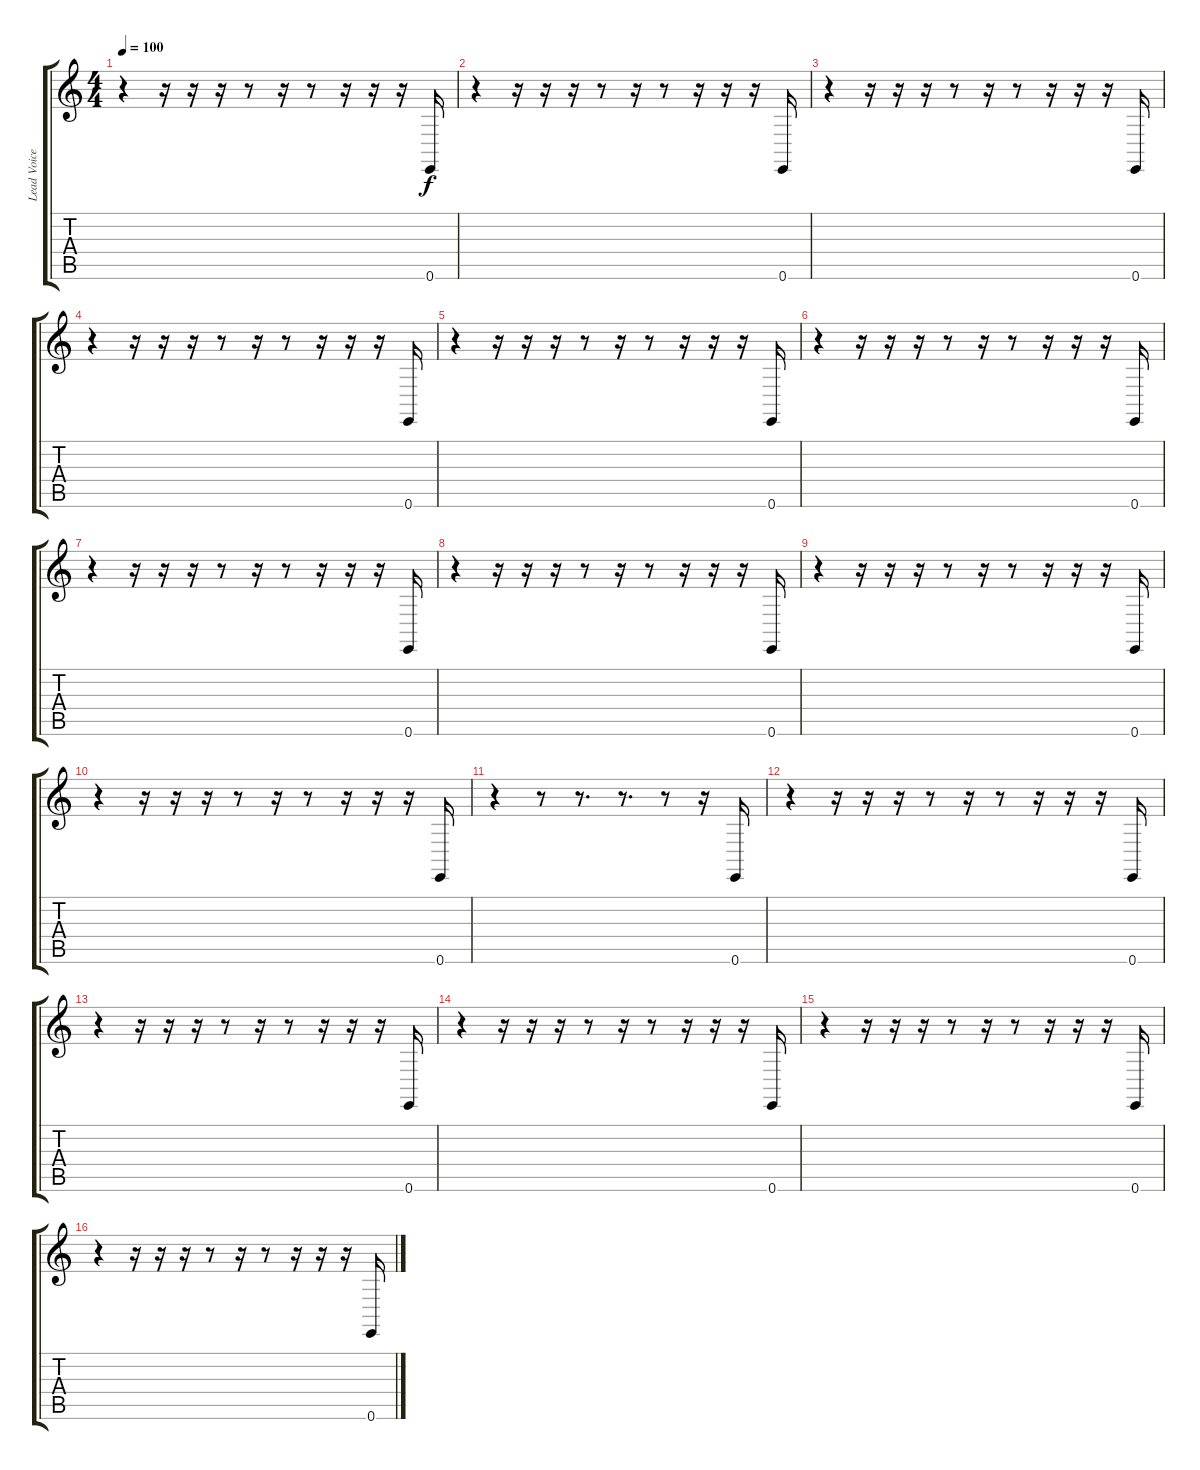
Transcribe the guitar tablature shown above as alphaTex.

\track ("Lead Voice 3" "Lead Voice") {instrument lead6voice}
\staff {score tabs}
\tuning (E4 B3 G3 D3 A2 E2) {hide}
\ts (4 4)
\tempo 100
\clef g2
\ks c
r.4{dy f} r.16 r.16 r.16 r.8 r.16 r.8 r.16 r.16 r.16 0.6.16 |
r.4 r.16 r.16 r.16 r.8 r.16 r.8 r.16 r.16 r.16 0.6.16 |
r.4 r.16 r.16 r.16 r.8 r.16 r.8 r.16 r.16 r.16 0.6.16 |
r.4 r.16 r.16 r.16 r.8 r.16 r.8 r.16 r.16 r.16 0.6.16 |
r.4 r.16 r.16 r.16 r.8 r.16 r.8 r.16 r.16 r.16 0.6.16 |
r.4 r.16 r.16 r.16 r.8 r.16 r.8 r.16 r.16 r.16 0.6.16 |
r.4 r.16 r.16 r.16 r.8 r.16 r.8 r.16 r.16 r.16 0.6.16 |
r.4 r.16 r.16 r.16 r.8 r.16 r.8 r.16 r.16 r.16 0.6.16 |
r.4 r.16 r.16 r.16 r.8 r.16 r.8 r.16 r.16 r.16 0.6.16 |
r.4 r.16 r.16 r.16 r.8 r.16 r.8 r.16 r.16 r.16 0.6.16 |
r.4 r.8 r.8{d} r.8{d} r.8 r.16 0.6.16 |
r.4 r.16 r.16 r.16 r.8 r.16 r.8 r.16 r.16 r.16 0.6.16 |
r.4 r.16 r.16 r.16 r.8 r.16 r.8 r.16 r.16 r.16 0.6.16 |
r.4 r.16 r.16 r.16 r.8 r.16 r.8 r.16 r.16 r.16 0.6.16 |
r.4 r.16 r.16 r.16 r.8 r.16 r.8 r.16 r.16 r.16 0.6.16 |
r.4 r.16 r.16 r.16 r.8 r.16 r.8 r.16 r.16 r.16 0.6.16
